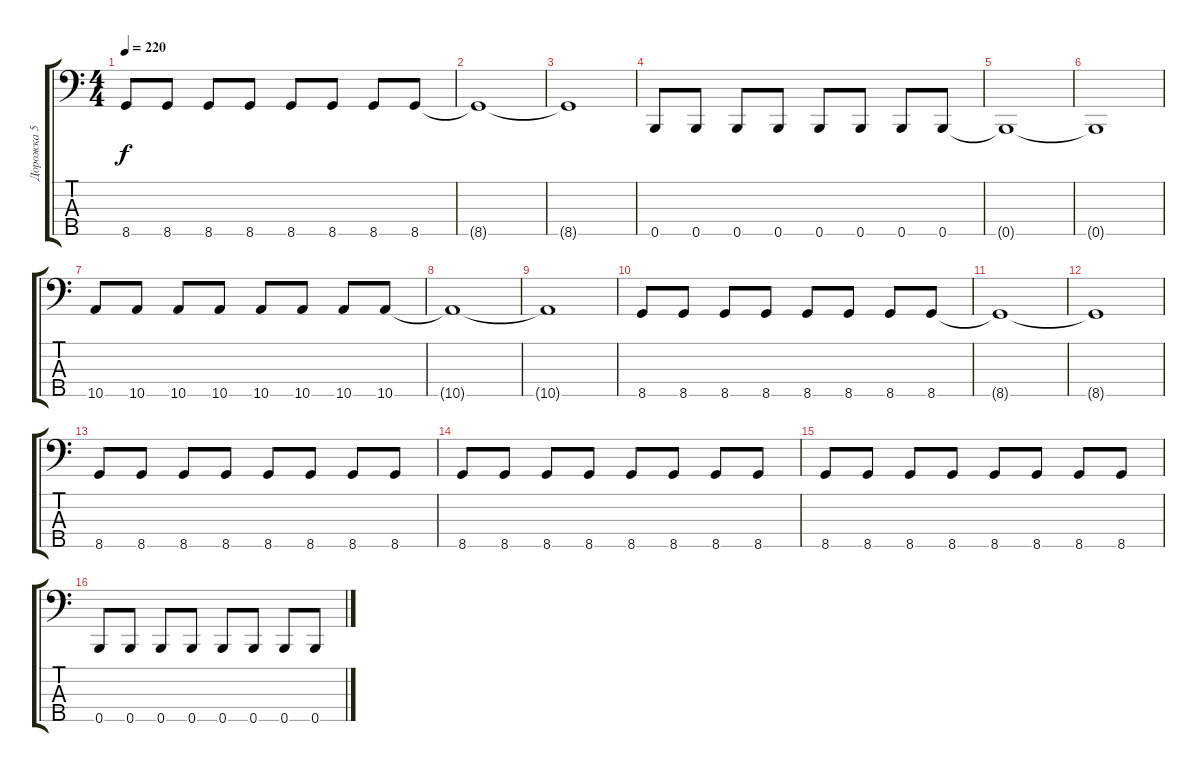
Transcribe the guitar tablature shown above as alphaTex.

\track ("Дорожка 5" "Дорожка 5") {instrument electricbassfinger}
\staff {score tabs}
\tuning (G2 D2 A1 E1 B0) {hide}
\ts (4 4)
\tempo 220
\clef f4
\ks c
8.5.8{dy f} 8.5.8 8.5.8 8.5.8 8.5.8 8.5.8 8.5.8 8.5.8 |
8.5{t}.1 |
8.5{t}.1 |
0.5.8 0.5.8 0.5.8 0.5.8 0.5.8 0.5.8 0.5.8 0.5.8 |
0.5{t}.1 |
0.5{t}.1 |
10.5.8 10.5.8 10.5.8 10.5.8 10.5.8 10.5.8 10.5.8 10.5.8 |
10.5{t}.1 |
10.5{t}.1 |
8.5.8 8.5.8 8.5.8 8.5.8 8.5.8 8.5.8 8.5.8 8.5.8 |
8.5{t}.1 |
8.5{t}.1 |
8.5.8 8.5.8 8.5.8 8.5.8 8.5.8 8.5.8 8.5.8 8.5.8 |
8.5.8 8.5.8 8.5.8 8.5.8 8.5.8 8.5.8 8.5.8 8.5.8 |
8.5.8 8.5.8 8.5.8 8.5.8 8.5.8 8.5.8 8.5.8 8.5.8 |
0.5.8 0.5.8 0.5.8 0.5.8 0.5.8 0.5.8 0.5.8 0.5.8
